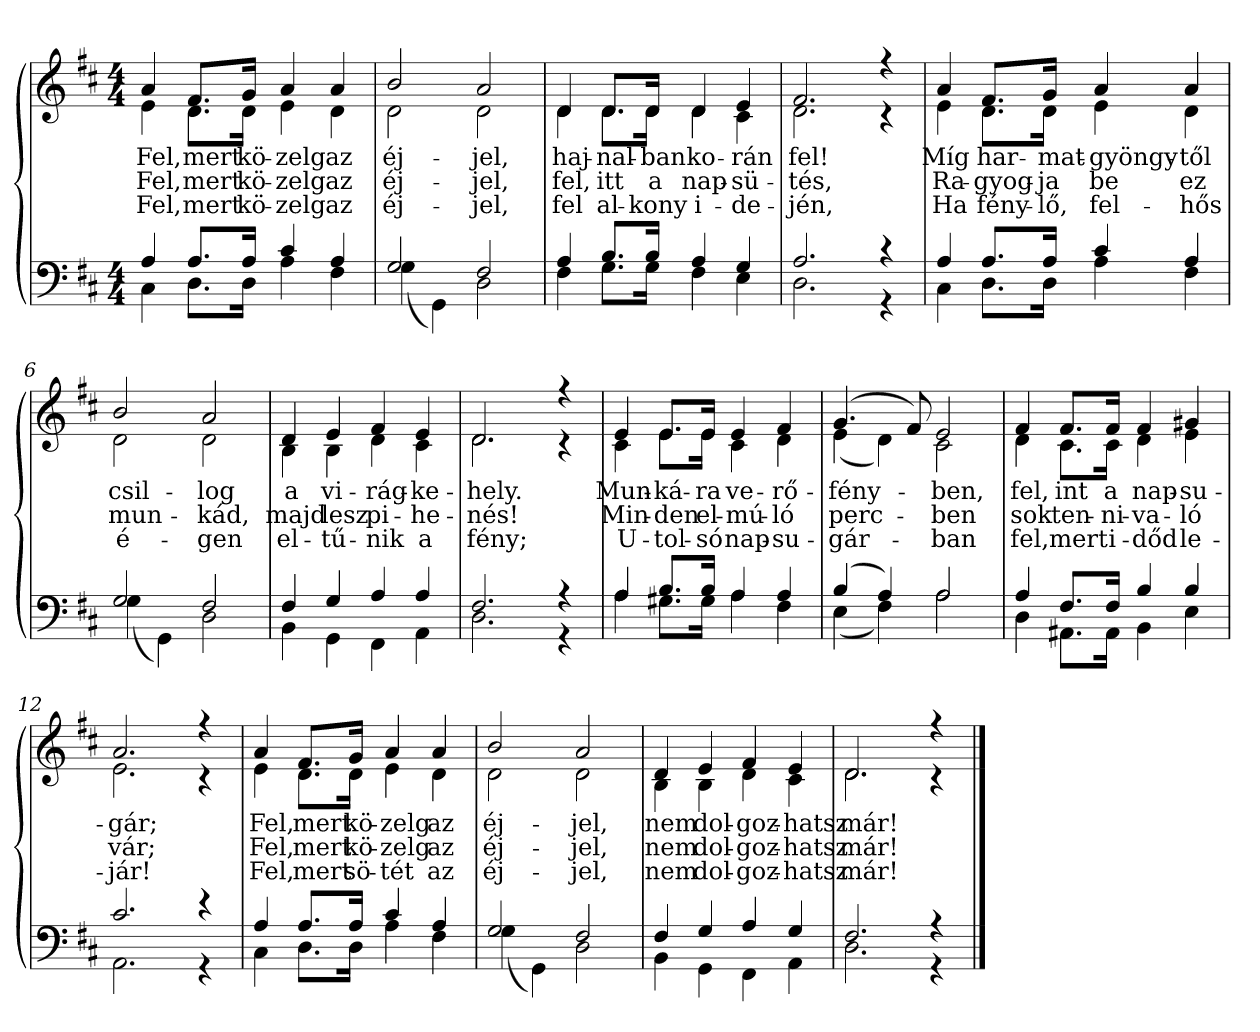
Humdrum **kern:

**kern	**kern	**text	**text	**text
*part2	*part1	*part1	*part1	*part1
*staff2	*staff1	*staff1	*staff1	*staff1
*clefF4	*clefG2	*	*	*
*k[f#c#]	*k[f#c#]	*	*	*
*b:	*b:	*	*	*
*M4/4	*M4/4	*	*	*
=1	=1	=1	=1	=1
*^	*	*	*	*
!	!	!LO:TX:a:B:t=Allegretto	!	!	!
!	!	!	!LO:LY:b	!LO:LY:b	!LO:LY:b
*	*	*^	*	*	*
4A/	4C#\	4a/	4e\	Fel,	Fel,	Fel,
!	!	!	!	!LO:LY:b	!LO:LY:b	!LO:LY:b
8.A/L	8.D\L	8.f#/L	8.d\L	mert	mert	mert
!	!	!	!	!LO:LY:b	!LO:LY:b	!LO:LY:b
16A/Jk	16D\Jk	16g/Jk	16d\Jk	kö-	kö-	kö-
!	!	!	!	!LO:LY:b	!LO:LY:b	!LO:LY:b
4c#/	4A\	4a/	4e\	-zelg	-zelg	-zelg
!	!	!	!	!LO:LY:b	!LO:LY:b	!LO:LY:b
4A/	4F#\	4a/	4d\	az	az	az
=2	=2	=2	=2	=2	=2	=2
!	!	!	!	!LO:LY:b	!LO:LY:b	!LO:LY:b
2G/	(<4G\	2b/	2d\	éj-	éj-	éj-
.	4GG\)	.	.	.	.	.
!	!	!	!	!LO:LY:b	!LO:LY:b	!LO:LY:b
2F#/	2D\	2a/	2d\	-jel,	-jel,	-jel,
=3	=3	=3	=3	=3	=3	=3
!	!	!	!	!LO:LY:b	!LO:LY:b	!LO:LY:b
4A/	4F#\	4d/	4d\	haj-	fel,	fel
!	!	!	!	!LO:LY:b	!LO:LY:b	!LO:LY:b
8.B/L	8.G\L	8.d/L	8.d\L	-nal-	itt	al-
!	!	!	!	!LO:LY:b	!LO:LY:b	!LO:LY:b
16B/Jk	16G\Jk	16d/Jk	16d\Jk	-ban	a	-kony
!	!	!	!	!LO:LY:b	!LO:LY:b	!LO:LY:b
4A/	4F#\	4d/	4d\	ko-	nap-	i-
!	!	!	!	!LO:LY:b	!LO:LY:b	!LO:LY:b
4G/	4E\	4e/	4c#\	-rán	-sü-	-de-
=4	=4	=4	=4	=4	=4	=4
!	!	!	!	!LO:LY:b	!LO:LY:b	!LO:LY:b
2.A/	2.D\	2.f#/	2.d\	fel!	-tés,	-jén,
4r	4r	4r	4r	.	.	.
!!LO:LB:g=z	!!
=5	=5	=5	=5	=5	=5	=5
!	!	!	!	!LO:LY:b	!LO:LY:b	!LO:LY:b
4A/	4C#\	4a/	4e\	Míg	Ra-	Ha
!	!	!	!	!LO:LY:b	!LO:LY:b	!LO:LY:b
8.A/L	8.D\L	8.f#/L	8.d\L	har-	-gyog-	fény-
!	!	!	!	!LO:LY:b	!LO:LY:b	!LO:LY:b
16A/Jk	16D\Jk	16g/Jk	16d\Jk	-mat-	-ja	-lő,
!	!	!	!	!LO:LY:b	!LO:LY:b	!LO:LY:b
4c#/	4A\	4a/	4e\	-gyöngy-	be	fel-
!	!	!	!	!LO:LY:b	!LO:LY:b	!LO:LY:b
4A/	4F#\	4a/	4d\	-től	ez	-hős
=6	=6	=6	=6	=6	=6	=6
!	!	!	!	!LO:LY:b	!LO:LY:b	!LO:LY:b
2G/	(<4G\	2b/	2d\	csil-	mun-	é-
.	4GG\)	.	.	.	.	.
!	!	!	!	!LO:LY:b	!LO:LY:b	!LO:LY:b
2F#/	2D\	2a/	2d\	-log	-kád,	-gen
=7	=7	=7	=7	=7	=7	=7
!	!	!	!	!LO:LY:b	!LO:LY:b	!LO:LY:b
4F#/	4BB\	4d/	4B\	a	majd	el-
!	!	!	!	!LO:LY:b	!LO:LY:b	!LO:LY:b
4G/	4GG\	4e/	4B\	vi-	lesz	-tű-
!	!	!	!	!LO:LY:b	!LO:LY:b	!LO:LY:b
4A/	4FF#\	4f#/	4d\	-rág-	pi-	-nik
!	!	!	!	!LO:LY:b	!LO:LY:b	!LO:LY:b
4A/	4AA\	4e/	4c#\	-ke-	-he-	a
=8	=8	=8	=8	=8	=8	=8
!	!	!	!	!LO:LY:b	!LO:LY:b	!LO:LY:b
2.F#/	2.D\	2.d/	2.d\	-hely.	-nés!	fény;
4r	4r	4r	4r	.	.	.
!!LO:LB:g=z	!!
=9	=9	=9	=9	=9	=9	=9
!	!	!	!	!LO:LY:b	!LO:LY:b	!LO:LY:b
4A/	4A\	4e/	4c#\	Mun-	Min-	U-
!	!	!	!	!LO:LY:b	!LO:LY:b	!LO:LY:b
8.B/L	8.G#X\L	8.e/L	8.e\L	-ká-	-den	-tol-
!	!	!	!	!LO:LY:b	!LO:LY:b	!LO:LY:b
16B/Jk	16G#\Jk	16e/Jk	16e\Jk	-ra	el-	-só
!	!	!	!	!LO:LY:b	!LO:LY:b	!LO:LY:b
4A/	4A\	4e/	4c#\	ve-	-mú-	nap-
!	!	!	!	!LO:LY:b	!LO:LY:b	!LO:LY:b
4A/	4F#\	4f#/	4d\	-rő-	-ló	-su-
=10	=10	=10	=10	=10	=10	=10
!	!	!	!	!LO:LY:b	!LO:LY:b	!LO:LY:b
(>4B/	(<4E\	(>4.g/	(<4e\	-fény-	perc-	-gár-
4A/)	4F#\)	.	4d\)	.	.	.
.	.	8f#/)	.	.	.	.
!	!	!	!	!LO:LY:b	!LO:LY:b	!LO:LY:b
2A/	2A\	2e/	2c#\	-ben,	-ben	-ban
=11	=11	=11	=11	=11	=11	=11
!	!	!	!	!LO:LY:b	!LO:LY:b	!LO:LY:b
4A/	4D\	4f#/	4d\	fel,	sok	fel,
!	!	!	!	!LO:LY:b	!LO:LY:b	!LO:LY:b
8.F#/L	8.AA#X\L	8.f#/L	8.c#\L	int	ten-	mert
!	!	!	!	!LO:LY:b	!LO:LY:b	!LO:LY:b
16F#/Jk	16AA#\Jk	16f#/Jk	16c#\Jk	a	-ni-	i-
!	!	!	!	!LO:LY:b	!LO:LY:b	!LO:LY:b
4B/	4BB\	4f#/	4d\	nap-	-va-	-dőd
!	!	!	!	!LO:LY:b	!LO:LY:b	!LO:LY:b
4B/	4E\	4g#X/	4e\	-su-	-ló	le-
=12	=12	=12	=12	=12	=12	=12
!	!	!	!	!LO:LY:b	!LO:LY:b	!LO:LY:b
2.c#/	2.AA\	2.a/	2.e\	-gár;	vár;	-jár!
4r	4r	4r	4r	.	.	.
!!LO:LB:g=z	!!
=13	=13	=13	=13	=13	=13	=13
!	!	!	!	!LO:LY:b	!LO:LY:b	!LO:LY:b
4A/	4C#\	4a/	4e\	Fel,	Fel,	Fel,
!	!	!	!	!LO:LY:b	!LO:LY:b	!LO:LY:b
8.A/L	8.D\L	8.f#/L	8.d\L	mert	mert	mert
!	!	!	!	!LO:LY:b	!LO:LY:b	!LO:LY:b
16A/Jk	16D\Jk	16g/Jk	16d\Jk	kö-	kö-	sö-
!	!	!	!	!LO:LY:b	!LO:LY:b	!LO:LY:b
4c#/	4A\	4a/	4e\	-zelg	-zelg	-tét
!	!	!	!	!LO:LY:b	!LO:LY:b	!LO:LY:b
4A/	4F#\	4a/	4d\	az	az	az
=14	=14	=14	=14	=14	=14	=14
!	!	!	!	!LO:LY:b	!LO:LY:b	!LO:LY:b
2G/	(<4G\	2b/	2d\	éj-	éj-	éj-
.	4GG\)	.	.	.	.	.
!	!	!	!	!LO:LY:b	!LO:LY:b	!LO:LY:b
2F#/	2D\	2a/	2d\	-jel,	-jel,	-jel,
=15	=15	=15	=15	=15	=15	=15
!	!	!	!	!LO:LY:b	!LO:LY:b	!LO:LY:b
4F#/	4BB\	4d/	4B\	nem	nem	nem
!	!	!	!	!LO:LY:b	!LO:LY:b	!LO:LY:b
4G/	4GG\	4e/	4B\	dol-	dol-	dol-
!	!	!	!	!LO:LY:b	!LO:LY:b	!LO:LY:b
4A/	4FF#\	4f#/	4d\	-goz-	-goz-	-goz-
!	!	!	!	!LO:LY:b	!LO:LY:b	!LO:LY:b
4G/	4AA\	4e/	4c#\	-hatsz	-hatsz	-hatsz
=16	=16	=16	=16	=16	=16	=16
!	!	!	!	!LO:LY:b	!LO:LY:b	!LO:LY:b
2.F#/	2.D\	2.d/	2.d\	már!	már!	már!
4r	4r	4r	4r	.	.	.
*v	*v	*	*	*	*	*
*	*v	*v	*	*	*
==	==	==	==	==
*-	*-	*-	*-	*-
